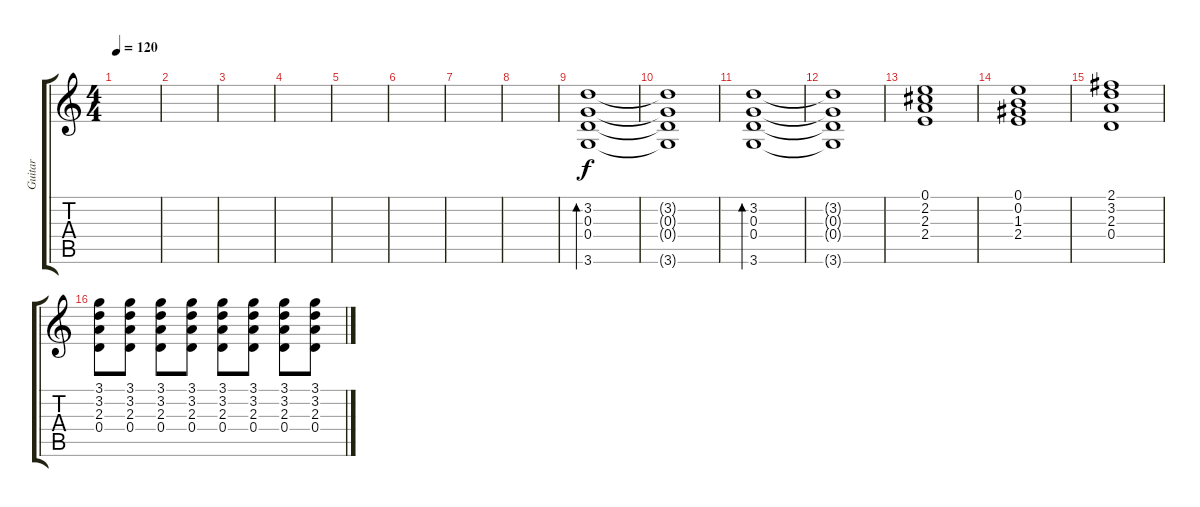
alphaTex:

\track ("Guitar " "Guitar ") {instrument electricguitarclean}
\staff {score tabs}
\tuning (E4 B3 G3 D3 A2 E2) {hide}
\ts (4 4)
\tempo 120
\clef g2
\ks c
|
|
|
|
|
|
|
|
(3.2 0.3 0.4 3.6).1{bd 240} |
(3.2{t} 0.3{t} 0.4{t} 3.6{t}).1 |
(3.2 0.3 0.4 3.6).1{bd 240} |
(3.2{t} 0.3{t} 0.4{t} 3.6{t}).1 |
(0.1 2.2 2.3 2.4).1 |
(0.1 0.2 1.3 2.4).1 |
(2.1 3.2 2.3 0.4).1 |
(3.1 3.2 2.3 0.4).8 (3.1 3.2 2.3 0.4).8 (3.1 3.2 2.3 0.4).8 (3.1 3.2 2.3 0.4).8 (3.1 3.2 2.3 0.4).8 (3.1 3.2 2.3 0.4).8 (3.1 3.2 2.3 0.4).8 (3.1 3.2 2.3 0.4).8
